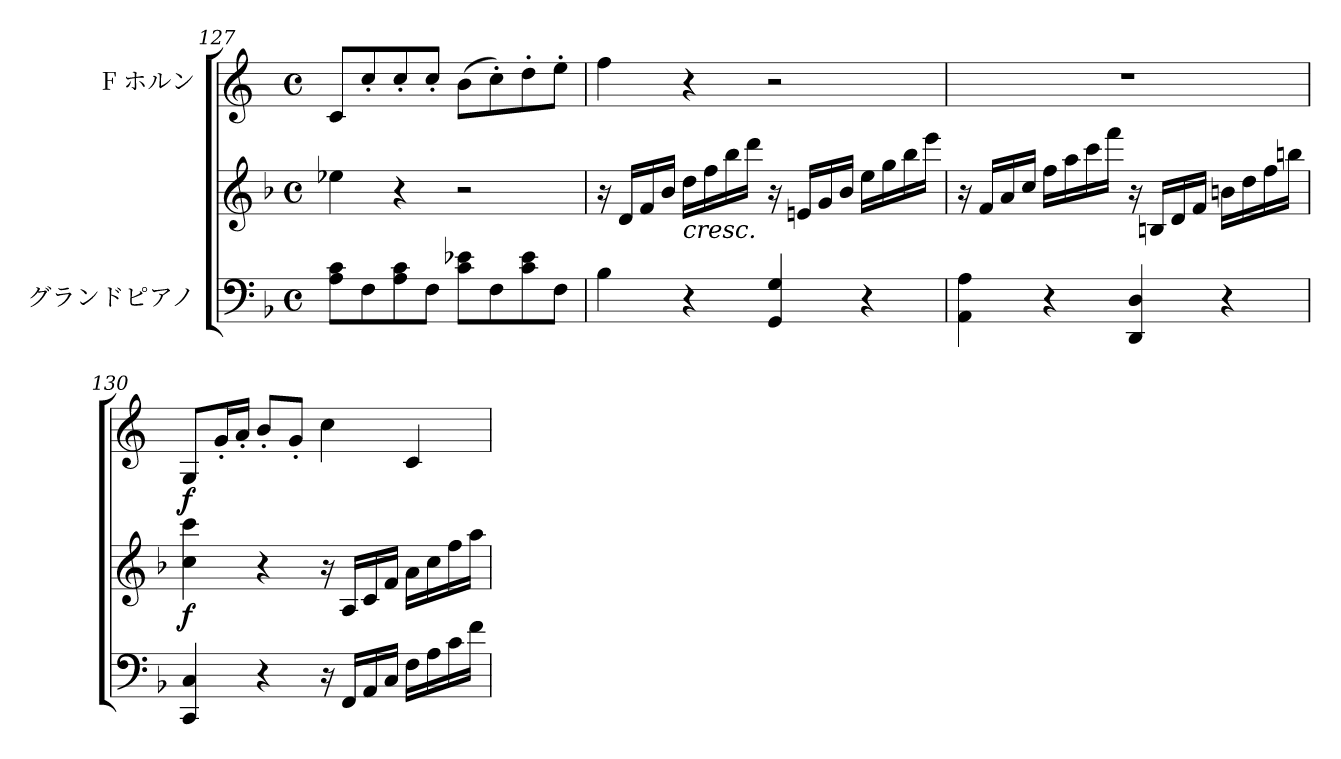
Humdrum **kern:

**kern	**kern	**dynam	**kern	**dynam
*part2	*part2	*part2	*part1	*part1
*staff3	*staff2	*staff2/3	*staff1	*staff1
*I"グランドピアノ	*	*	*I"F ホルン	*
!!LO:LB:g=z
*clefF4	*clefG2	*	*clefG2	*
*	*	*	*ITrd4c7	*
*k[b-]	*k[b-]	*	*k[b-]	*
*M4/4	*M4/4	*	*M4/4	*
*met(c)	*met(c)	*	*met(c)	*
=127	=127	=127	=127	=127
8A\ 8c\L	4ee-X\	.	8F/L	.
8F\	.	.	8f'/	.
8A\ 8c\	4r	.	8f'/	.
8F\J	.	.	8f'/J	.
8c\ 8e-X\L	2r	.	(>8e\L	.
8F\	.	.	8f'\)	.
8c\ 8e-\	.	.	8g'\	.
8F\J	.	.	8a'\J	.
=128	=128	=128	=128	=128
4B-\	16r	.	4b-\	.
.	16d/LL	.	.	.
.	16f/	.	.	.
.	16b-/JJ	.	.	.
!	!LO:TX:b:i:t=cresc.	!	!	!
4r	16dd\LL	.	4r	.
.	16ff\	.	.	.
.	16bb-\	.	.	.
.	16ddd\JJ	.	.	.
4GG/ 4G/	16r	.	2r	.
.	16en/LL	.	.	.
.	16g/	.	.	.
.	16b-/JJ	.	.	.
4r	16ee\LL	.	.	.
.	16gg\	.	.	.
.	16bb-\	.	.	.
.	16eee\JJ	.	.	.
=129	=129	=129	=129	=129
4AA\ 4A\	16r	.	1r	.
.	16f/LL	.	.	.
.	16a/	.	.	.
.	16cc/JJ	.	.	.
4r	16ff\LL	.	.	.
.	16aa\	.	.	.
.	16ccc\	.	.	.
.	16fff\JJ	.	.	.
4DD/ 4D/	16r	.	.	.
.	16Bn/LL	.	.	.
.	16d/	.	.	.
.	16f/JJ	.	.	.
4r	16bn\LL	.	.	.
.	16dd\	.	.	.
.	16ff\	.	.	.
.	16bbn\JJ	.	.	.
!!LO:LB:g=z
=130	=130	=130	=130	=130
!	!	!LO:DY:b	!	!LO:DY:b
4CC/ 4C/	4cc\ 4ccc\	f	8C/L	f
.	.	.	16c'/L	.
.	.	.	16d'/JJ	.
4r	4r	.	8e'/L	.
.	.	.	8c'/J	.
16r	16r	.	4f\	.
16FF/LL	16A/LL	.	.	.
16AA/	16c/	.	.	.
16C/JJ	16f/JJ	.	.	.
16F\LL	16a\LL	.	4F/	.
16A\	16cc\	.	.	.
16c\	16ff\	.	.	.
16f\JJ	16aa\JJ	.	.	.
=	=	=	=	=
*-	*-	*-	*-	*-
